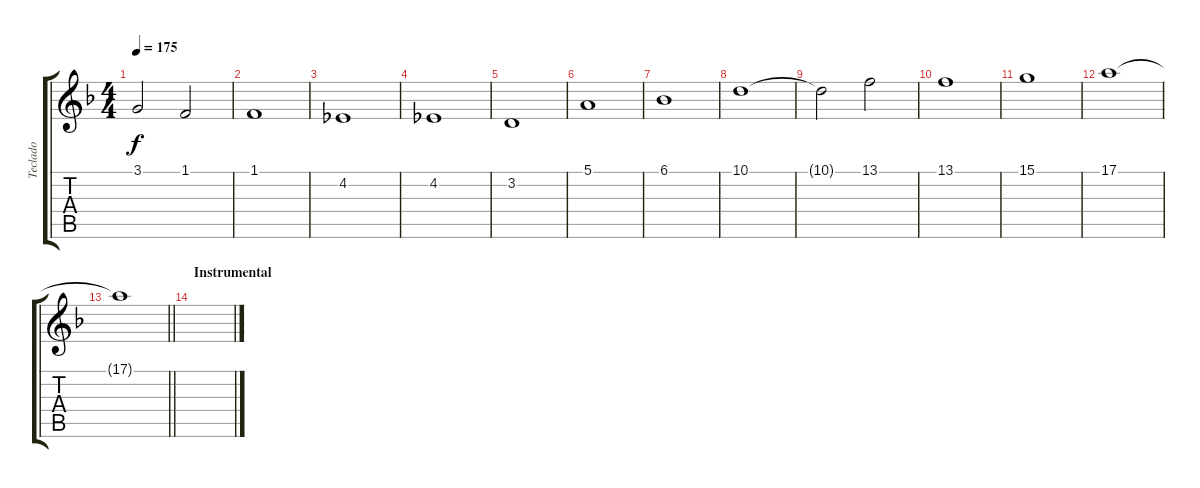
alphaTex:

\track ("Teclado" "Teclado") {instrument stringensemble1}
\staff {score tabs}
\tuning (E4 B3 G3 D3 A2 E2) {hide}
\ts (4 4)
\tempo 175
\clef g2
\ks dminor
3.1{t}.2{dy f} 1.1.2 |
1.1.1 |
4.2.1 |
4.2.1 |
3.2.1 |
5.1.1 |
6.1.1 |
10.1.1 |
10.1{t}.2 13.1.2 |
13.1.1 |
15.1.1 |
17.1.1 |
\barLineRight lightlight
17.1{t}.1 |
\section ("" "Instrumental")
